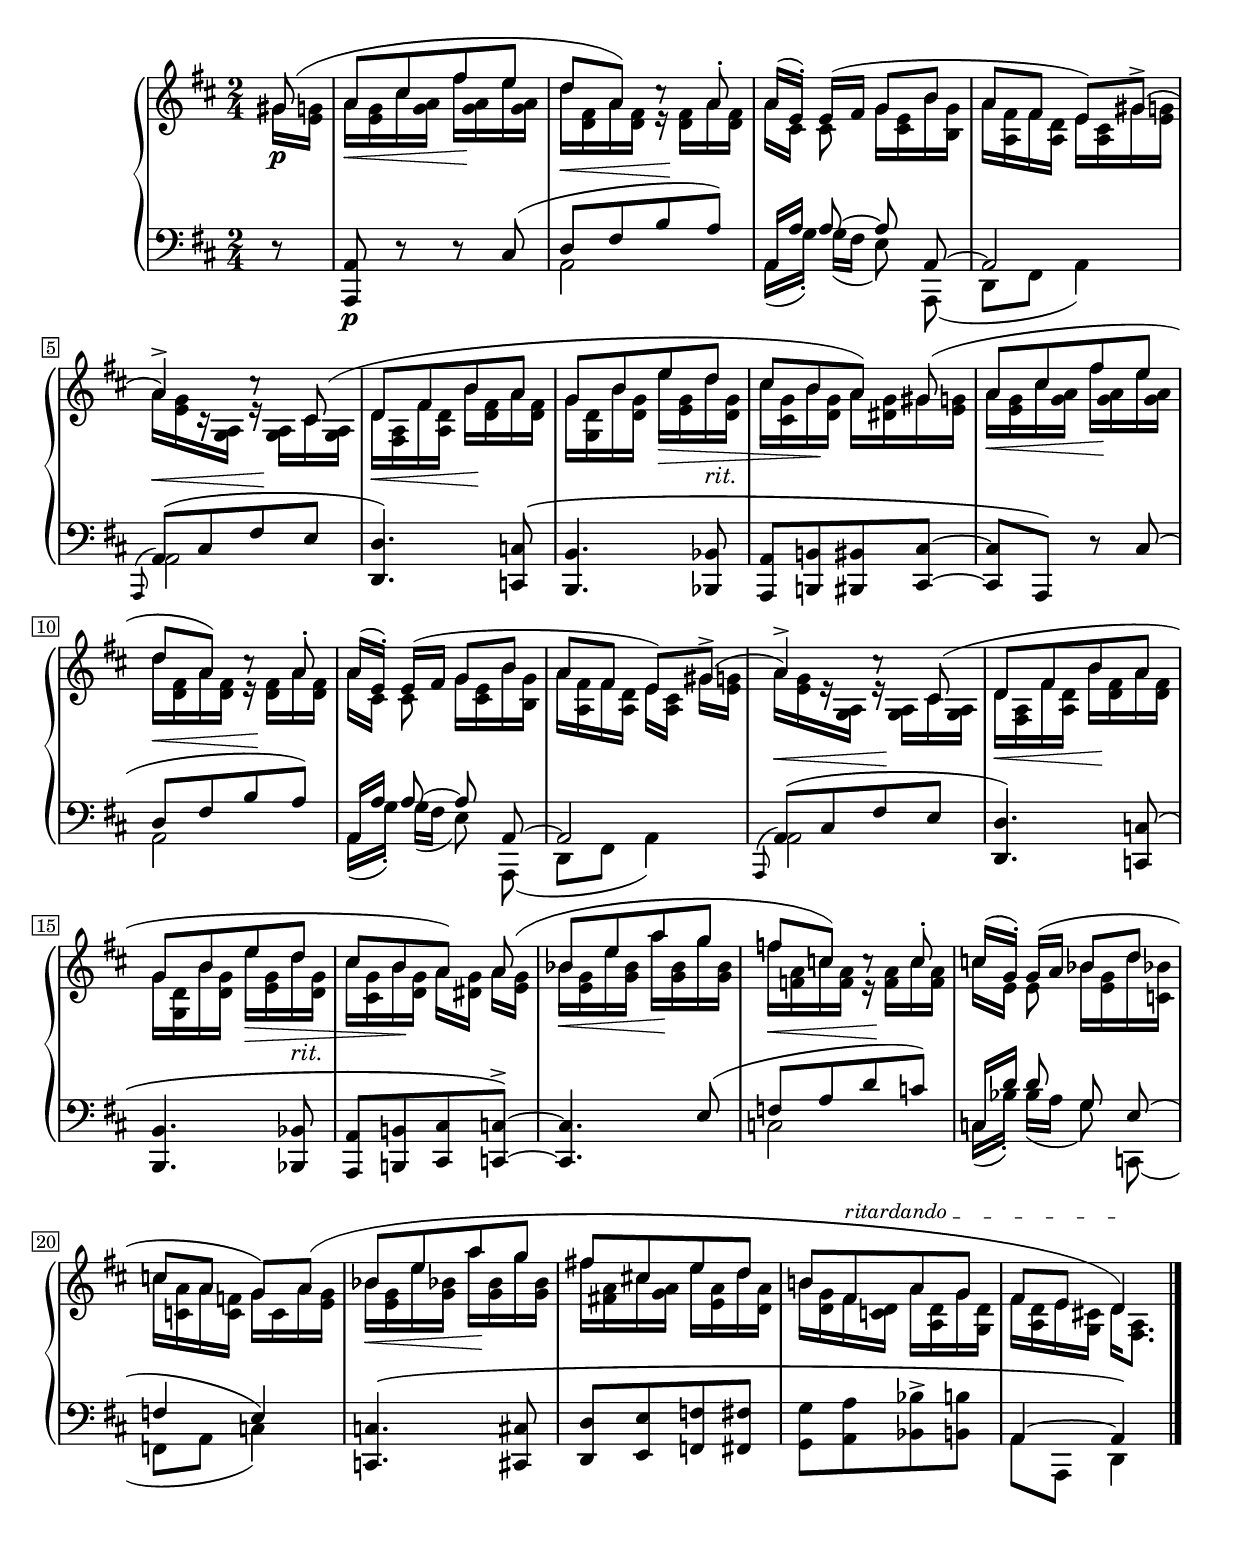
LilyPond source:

Global = {
  \key d \major
  \time 2/4
  \include "../global.ly"
}

ritardando = { \override TextSpanner.bound-details.left.text = \markup { \small "ritardando " } }

Sopran = \context Voice = "one" \relative c'' {
  \voiceOne
  \override Rest.staff-position = #0
  \partial 8
    <gis>8\p (
  %1
  | a\< [ cis fis\! e ]
  | d a ) c8\rest a^.
  | a16[ ( e16^.] ) e[ ( fis] g8 b
  | a[ fis ] e ) gis^> (
  %5
  | a4^> ) c8\rest cis,8 (
  | d\< [ fis b\! <a> ]
  | g [ b e\> d_\markup { "rit." } ]
  | cis[ b\! a] ) gis (
  | a[\< cis fis\! e]
  %10
  | d a ) c8\rest a^.
  | a16[ ( e16^. ] ) e[ ( fis] g8 b
  | a fis e ) gis^> (
  | a4^> ) c8\rest cis,8 (
  | d\< [ fis b\! a ]
  %15
  | g [ b e\> d_\markup { "rit." } ]
  | cis[ b\! a] ) a (
  | bes[\<  e a\! g]
  | f c ) c8\rest c^.
  | c16[ ( g16^.] ) g[ ( a] bes8 d
  %20
  | c8 a g ) a (
  | bes[\<  e a\! g]
  | fis[ cis e d]
  | b![\ritardando fis\startTextSpan a g]
  | fis e d4\stopTextSpan )
  \fine
}

Alto = \context Voice = "two" \relative c'' {
  \voiceTwo
  \partial 8
    gis16 <e g>16
  %1
  | a <e g> cis' <g a> fis' <g, a> e' <g, a>
  | d' <d, fis> a' <d, fis> r16 <d fis> a' <d, fis>
  | a'[ cis,] cis8 g'16 <cis, e> b' <b, g'>
  | a' <a, fis'> fis' <a, d> e'[<a, cis> gis' <e g>]
  %5
  | a [<e g> r16 <g, a>] r16 <g a> cis <g a>
  | d' <fis, a> fis' <a, d> b' <d, fis> a' <d, fis>
  | g <g, d'> b' <d, g> e' <e, g> d' <d, g>
  | cis' <cis, g'> b' <d, g> a' [<dis, g> gis <e g>]
  | a <e g> cis' <g a> fis' <g, a> e' <g, a>
  %10
  | d' <d, fis> a' <d, fis> r16 <d fis> a' <d, fis>
  | a'[ cis,] cis8 g'16 <cis, e> b' <b, g'>
  | a' <a, fis'> fis' <a, d> e' [<a, cis>] gis' [<e g>]
  | a[ <e g> e16\rest <g, a>] r16 <g a> cis <g a>
  | d' <fis, a> fis' <a, d> b' <d, fis> a' <d, fis>
  %15
  | g <g, d'> b' <d, g> e' <e, g> d' <d, g>
  | cis' <cis, g'> b' <d, g> a' [<dis, g>] a' [<e g>]
  | bes' <e, g> e' <g, bes> a' <g, bes> g' <g, bes>
  | f' <f, a> c' <f, a> r16 <f a> c' <f, a>
  | c'[ e,] e8 bes'16 <e, g> d' <c, bes'!>
  %20
  | c' <c, a'> a' <c, f> g'[ c, a' <e g>]
  | bes' <e, g> e' <g, bes!> a' <g, bes> g' <g, bes>
  | fis'! <fis,! a> cis'! <g a> e' <e, a> d' <d, a'>
  | b' <d, g> fis <c d> a' <a, d> g' <g, d'>
  | fis' <a, d> e' <g, cis> d' <fis, a>8.
}

Tenor = \context Voice = "three" \relative c {
  \voiceThree
  \override Rest.staff-position = #0
  \partial 8
    r8
  %1
  | <a, a'>8\p \dynamicUp r8 r8 cis'8 (
  | d[\< fis b\! a] )
  | a,16[ a'] a8~ \autoBeamOff a8 a,~ \autoBeamOn
  | a2
  %5
  | \grace { a,8 ( } a'8[\< ) ( cis fis\! e]
  | <d, d'>4. ) <c c'>8 \(
  | <b b'>4. <bes bes'>8
  | <a a'>[ <b b'> <bis bis'> <cis cis'>~ ]
  | <cis cis'> a \) r8 cis' (
  %10
  | d[\< fis b\! a] )
  | a,16[ a'] a8~ \autoBeamOff a8 a,~ \autoBeamOn
  | a2
  | \grace { a,8 ( } a'8[\< ) ( cis fis\! e ]
  | <d, d'>4. ) <c c'>8 \(
  %15
  | <b b'>4. <bes bes'>8
  | <a a'>[ <b b'> <cis cis'> <c c'>~^> \)]
  | <c c'>4. e'8 (
  | f8\< [ a d\! c ] )
  | c,16[ d'] d8 \autoBeamOff g, e ( \autoBeamOn
  %20
  | f4 e )
  | <c, c'>4. \( <cis cis'>8
  | <d d'> [<e e'> <f f'> <fis fis'>]
  | \stemDown <g g'> [<a a'> <bes bes'>^> <b b'>] \stemUp
  | <a>4 ~ a4 \)
}

Bass = \context Voice = "four" \relative c {
  \voiceFour
  \override Rest.staff-position = #0
  \partial 8
    s8
  %1
  | s2
  | a2
  | a16[ ( g'_.] ) g[ ( fis] \autoBeamOff e8 ) a,, ( \autoBeamOn
  | d8 fis a4 )
  %5
  | a2
  | s2*4
  %10
  | a2
  | a16[ ( g'_.] ) g[ ( fis] \autoBeamOff e8 ) a,, ( \autoBeamOn
  | d8 fis a4 )
  | a2
  | s2*4
  %15
  | c2
  | c16[ ( bes'_.] ) bes[ ( a] \autoBeamOff g8 ) c,, ( \autoBeamOn
  | f8 a c4 )
  | s2*3
  | a8 a,8 d4
  \fine
}

\score {
  \new PianoStaff
  <<
    \accidentalStyle Score.piano
    \context Staff = "upper" <<
      \set Staff.midiInstrument = #"acoustic grand"
      \Global
      \clef treble
      \Sopran
      \Alto
    >>
    \context Staff = "lower" <<
      \set Staff.midiInstrument = #"acoustic grand"
      \Global
      \clef bass
      \Tenor
      \Bass
    >>
  >>
  \header {
    %composer = "Robert Schumann"
    %opus = "Op. 15"
    title = \markup { "5. Glückes genug" }
    subtitle = \markup {
             \column {
               \line { "(Perfect Happiness)" }
               % workaround to insert some vertical space after the subtitle
               \line { " " }
             }
           }
  }
  \layout {
    \context {
      \PianoStaff
      % More space between staves in the same PianoStaff
      \override StaffGrouper.staff-staff-spacing.minimum-distance = 12
      \override TextScript.font-shape = #'italic
    }
  }
  \midi {}
}
